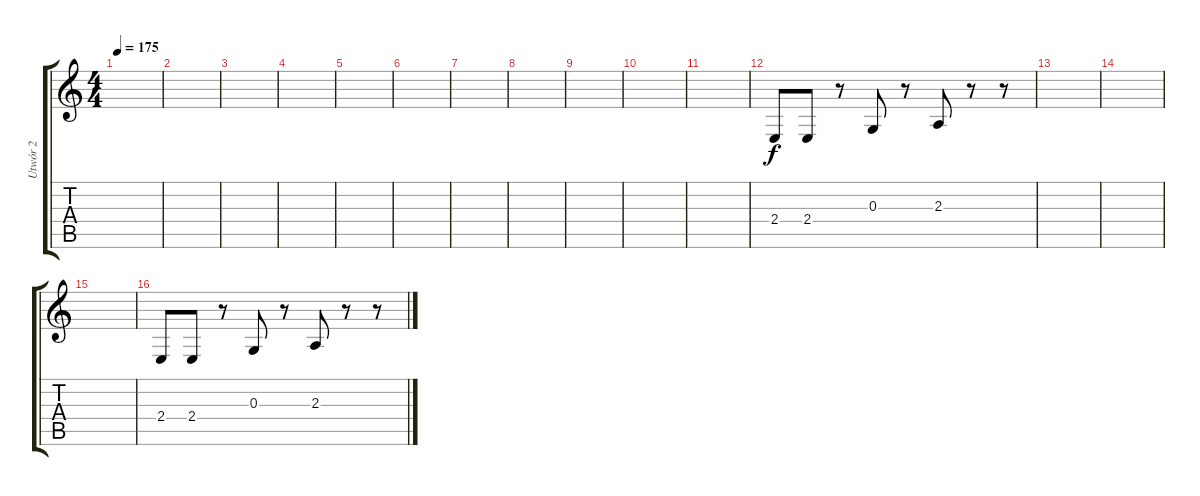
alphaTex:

\track ("Utwór 2" "Utwór 2") {instrument trumpet}
\staff {score tabs}
\tuning (E4 B3 G3 D3 A2 E2) {hide}
\ts (4 4)
\tempo 175
\clef g2
\ks c
|
|
|
|
|
|
|
|
|
|
|
2.4.8 2.4.8 r.8 0.3.8 r.8 2.3.8 r.8 r.8 |
|
|
|
2.4.8 2.4.8 r.8 0.3.8 r.8 2.3.8 r.8 r.8
